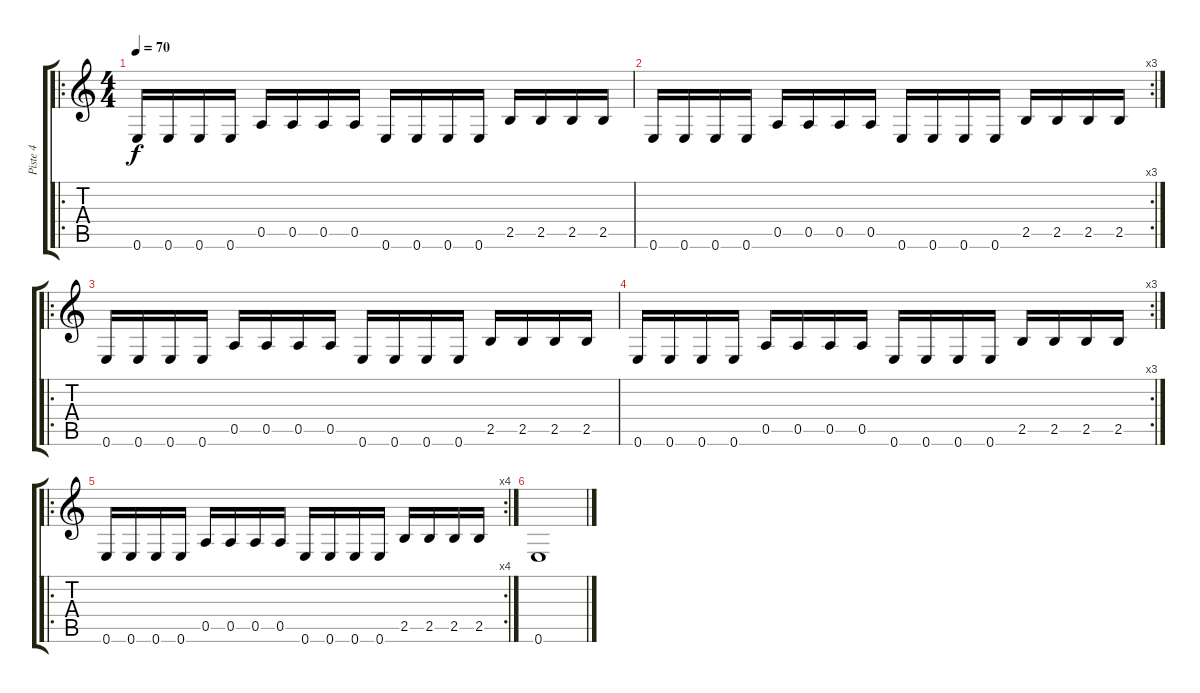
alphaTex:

\track ("Piste 4" "Piste 4") {instrument electricbassfinger}
\staff {score tabs}
\tuning (E4 B3 G3 D3 A2 E2) {hide}
\ro
\ts (4 4)
\tempo 70
\clef g2
\ks c
0.6.16{dy f} 0.6.16 0.6.16 0.6.16 0.5.16 0.5.16 0.5.16 0.5.16 0.6.16 0.6.16 0.6.16 0.6.16 2.5.16 2.5.16 2.5.16 2.5.16 |
\rc 3
0.6.16 0.6.16 0.6.16 0.6.16 0.5.16 0.5.16 0.5.16 0.5.16 0.6.16 0.6.16 0.6.16 0.6.16 2.5.16 2.5.16 2.5.16 2.5.16 |
\ro
0.6.16 0.6.16 0.6.16 0.6.16 0.5.16 0.5.16 0.5.16 0.5.16 0.6.16 0.6.16 0.6.16 0.6.16 2.5.16 2.5.16 2.5.16 2.5.16 |
\rc 3
0.6.16 0.6.16 0.6.16 0.6.16 0.5.16 0.5.16 0.5.16 0.5.16 0.6.16 0.6.16 0.6.16 0.6.16 2.5.16 2.5.16 2.5.16 2.5.16 |
\ro
\rc 4
0.6.16 0.6.16 0.6.16 0.6.16 0.5.16 0.5.16 0.5.16 0.5.16 0.6.16 0.6.16 0.6.16 0.6.16 2.5.16 2.5.16 2.5.16 2.5.16 |
0.6.1
